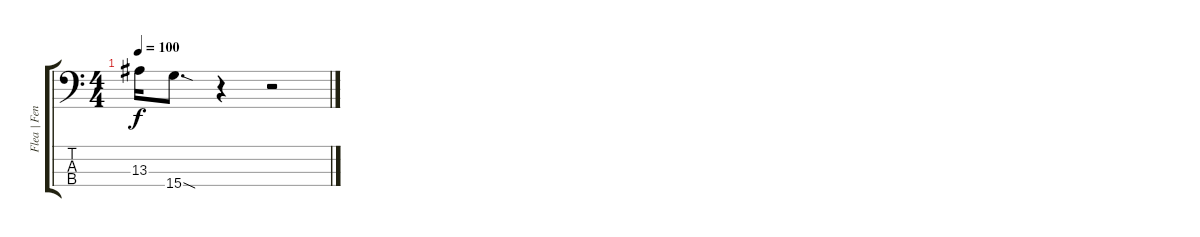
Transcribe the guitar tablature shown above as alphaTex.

\track ("Flea | Fender Jazz Bass" "Flea | Fen") {instrument electricbassfinger}
\staff {score tabs}
\tuning (G2 D2 A1 E1) {hide}
\ts (4 4)
\tempo 100
\clef f4
\ks c
13.3.16{dy f} 15.4{sod}.8{d} r.4 r.2
